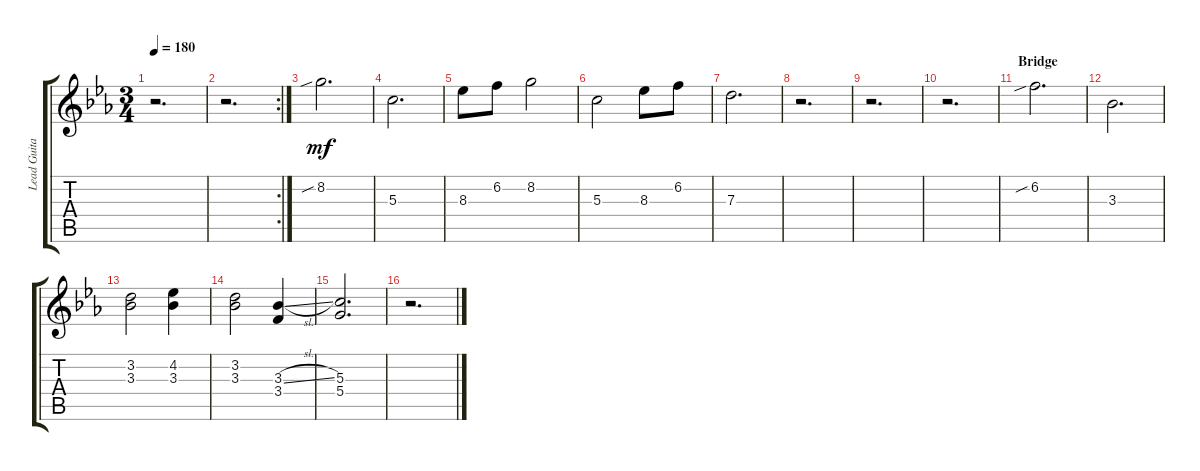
\track ("Lead Guitar II" "Lead Guita") {instrument acousticguitarnylon}
\staff {score tabs}
\tuning (E4 B3 G3 D3 A2 E2) {hide}
\ts (3 4)
\tempo 180
\clef g2
\ks cminor
r.2{d dy mf} |
\rc 2
r.2{d} |
8.2{sib}.2{d} |
5.3.2{d} |
8.3.8 6.2.8 8.2.2 |
5.3.2 8.3.8 6.2.8 |
7.3.2{d} |
r.2{d} |
r.2{d} |
r.2{d} |
\section ("" "Bridge")
6.2{sib}.2{d} |
3.3.2{d} |
(3.2 3.3).2 (4.2 3.3).4 |
(3.2 3.3).2 (3.3{sl} 3.4).4 |
(5.3 5.4).2{d} |
r.2{d}
